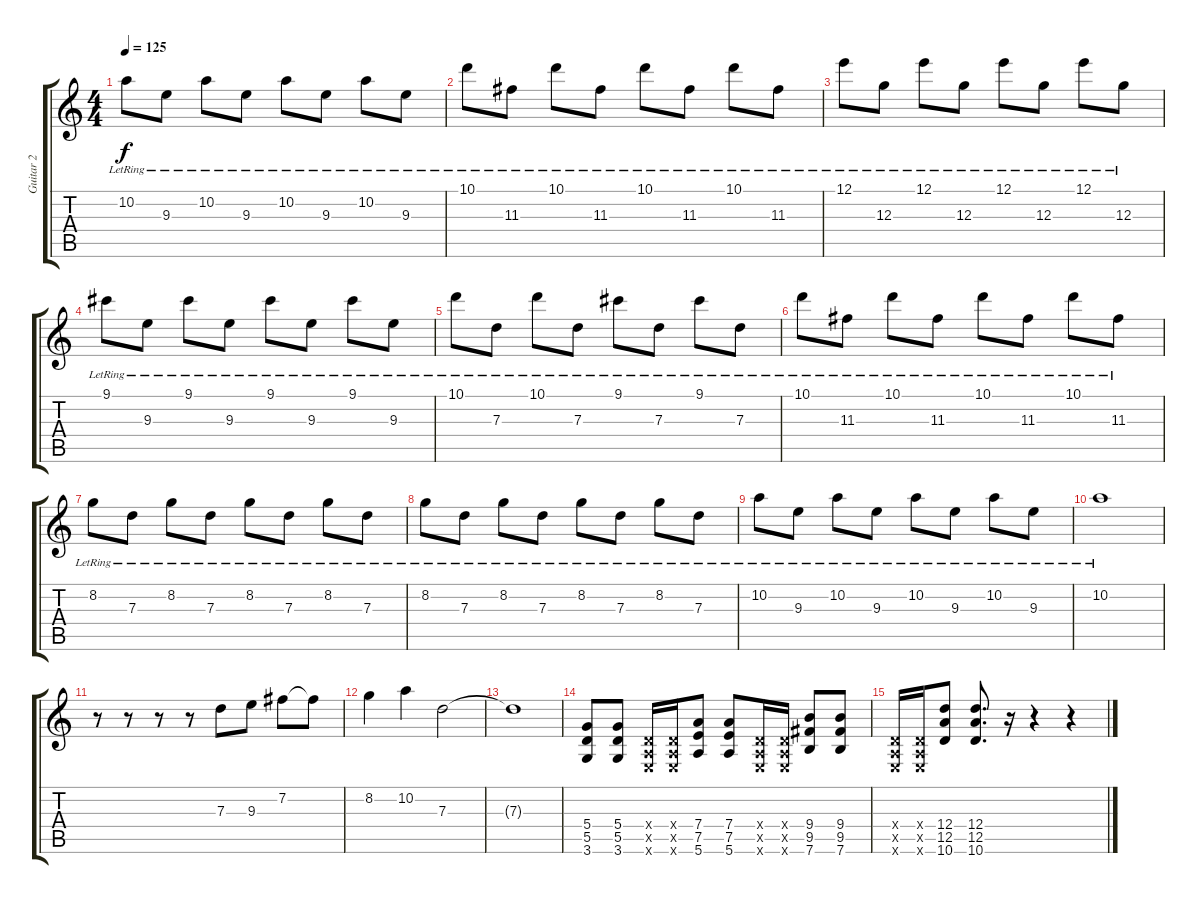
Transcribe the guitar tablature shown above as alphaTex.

\track ("Guitar 2" "Guitar 2") {instrument distortionguitar}
\staff {score tabs}
\tuning (E4 B3 G3 D3 A2 E2) {hide}
\ts (4 4)
\tempo 125
\clef g2
\ks c
10.2{lr}.8{dy f} 9.3{lr}.8 10.2{lr}.8 9.3{lr}.8 10.2{lr}.8 9.3{lr}.8 10.2{lr}.8 9.3{lr}.8 |
10.1{lr}.8 11.3{lr}.8 10.1{lr}.8 11.3{lr}.8 10.1{lr}.8 11.3{lr}.8 10.1{lr}.8 11.3{lr}.8 |
12.1{lr}.8 12.3{lr}.8 12.1{lr}.8 12.3{lr}.8 12.1{lr}.8 12.3{lr}.8 12.1{lr}.8 12.3{lr}.8 |
9.1{lr}.8 9.3{lr}.8 9.1{lr}.8 9.3{lr}.8 9.1{lr}.8 9.3{lr}.8 9.1{lr}.8 9.3{lr}.8 |
10.1{lr}.8 7.3{lr}.8 10.1{lr}.8 7.3{lr}.8 9.1{lr}.8 7.3{lr}.8 9.1{lr}.8 7.3{lr}.8 |
10.1{lr}.8 11.3{lr}.8 10.1{lr}.8 11.3{lr}.8 10.1{lr}.8 11.3{lr}.8 10.1{lr}.8 11.3{lr}.8 |
8.2{lr}.8 7.3{lr}.8 8.2{lr}.8 7.3{lr}.8 8.2{lr}.8 7.3{lr}.8 8.2{lr}.8 7.3{lr}.8 |
8.2{lr}.8 7.3{lr}.8 8.2{lr}.8 7.3{lr}.8 8.2{lr}.8 7.3{lr}.8 8.2{lr}.8 7.3{lr}.8 |
10.2{lr}.8 9.3{lr}.8 10.2{lr}.8 9.3{lr}.8 10.2{lr}.8 9.3{lr}.8 10.2{lr}.8 9.3{lr}.8 |
10.2{lr}.1 |
r.8 r.8 r.8 r.8 7.3.8 9.3.8 7.2.8 7.2{t}.8 |
8.2.4 10.2.4 7.3.2 |
7.3{t}.1 |
(5.4 5.5 3.6).8 (5.4 5.5 3.6).8 (0.4{x} 0.5{x} 0.6{x}).16 (0.4{x} 0.5{x} 0.6{x}).16 (7.4 7.5 5.6).8 (7.4 7.5 5.6).8 (0.4{x} 0.5{x} 0.6{x}).16 (0.4{x} 0.5{x} 0.6{x}).16 (9.4 9.5 7.6).8 (9.4 9.5 7.6).8 |
(0.4{x} 0.5{x} 0.6{x}).16 (0.4{x} 0.5{x} 0.6{x}).16 (12.4 12.5 10.6).8 (12.4 12.5 10.6).8{d} r.16 r.4 r.4
